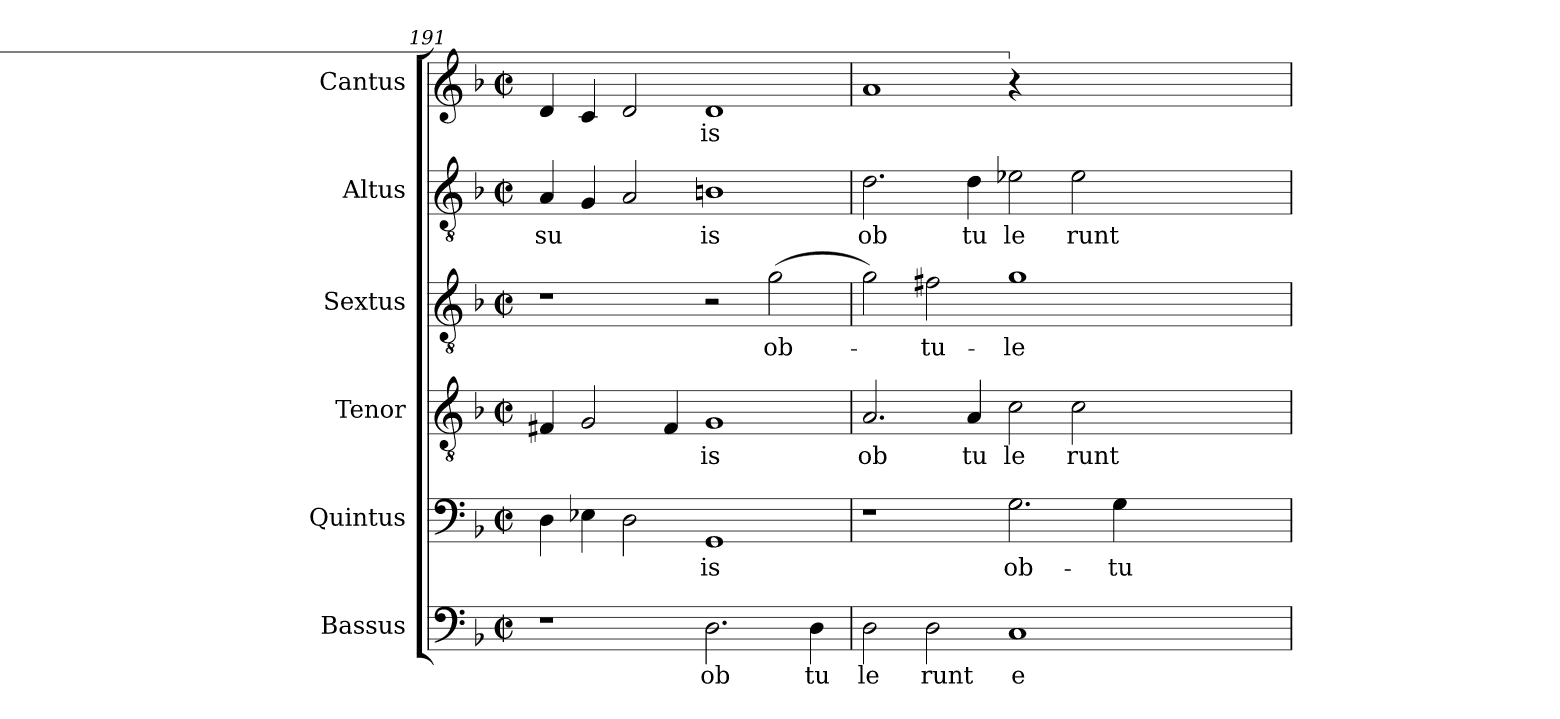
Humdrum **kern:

**kern	**text	**kern	**text	**kern	**text	**kern	**text	**kern	**text	**kern	**text
*part6	*part6	*part5	*part5	*part4	*part4	*part3	*part3	*part2	*part2	*part1	*part1
*staff6	*staff6	*staff5	*staff5	*staff4	*staff4	*staff3	*staff3	*staff2	*staff2	*staff1	*staff1
*I"Bassus	*	*I"Quintus	*	*I"Tenor	*	*I"Sextus	*	*I"Altus	*	*I"Cantus	*
*I'Bassus	*	*I'Quintus	*	*I'Tenor	*	*I'Sextus	*	*I'Altus	*	*I'Cantus	*
*clefF4	*	*clefF4	*	*clefGv2	*	*clefGv2	*	*clefGv2	*	*clefG2	*
*k[b-]	*	*k[b-]	*	*k[b-]	*	*k[b-]	*	*k[b-]	*	*k[b-]	*
*F:	*	*F:	*	*F:	*	*F:	*	*F:	*	*F:	*
*M2/2	*	*M2/2	*	*M2/2	*	*M2/2	*	*M2/2	*	*M2/2	*
*met(c|)	*	*met(c|)	*	*met(c|)	*	*met(c|)	*	*met(c|)	*	*met(c|)	*
=191	=191	=191	=191	=191	=191	=191	=191	=191	=191	=191	=191
!	!	!	!	!	!	!	!	!	!LO:LY:b:cj	!	!
1r	.	4D\	.	4F#X/	.	1r	.	4A/	su	4d/	.
.	.	4E-X\	.	2G/	.	.	.	4G/	.	4c/	.
.	.	2D\	.	.	.	.	.	2A/	.	2d/	.
.	.	.	.	4F#/	.	.	.	.	.	.	.
!	!LO:LY:b:cj	!	!LO:LY:b:cj	!	!LO:LY:b:cj	!	!	!	!LO:LY:b:cj	!	!LO:LY:b:cj
2.D\	ob	1GG	-is	1G	is	2r	.	1Bn	is	1d	-is
!	!	!	!	!	!	!	!LO:LY:b:cj	!	!	!	!
.	.	.	.	.	.	(>2g\	ob-	.	.	.	.
!	!LO:LY:b:cj	!	!	!	!	!	!	!	!	!	!
4D\	tu	.	.	.	.	.	.	.	.	.	.
=192	=192	=192	=192	=192	=192	=192	=192	=192	=192	=192	=192
!	!LO:LY:b:cj	!	!	!	!LO:LY:b:cj	!	!	!	!LO:LY:b:cj	!	!
2D\	le	1r	.	2.A/	ob	2g\)	.	2.d\	ob	1a	.
!	!LO:LY:b:cj	!	!	!	!	!	!LO:LY:b:cj	!	!	!	!
2D\	runt	.	.	.	.	2f#X\	-tu-	.	.	.	.
!	!	!	!	!	!LO:LY:b:cj	!	!	!	!LO:LY:b:cj	!	!
.	.	.	.	4A/	tu	.	.	4d\	tu	.	.
!	!LO:LY:b:rj	!	!LO:LY:b:cj	!	!LO:LY:b:cj	!	!LO:LY:b:cj	!	!LO:LY:b:cj	!LO:N:vis=1	!
1C	e	2.G\	ob-	2c\	le	1g	-le-	2e-X\	le	4%9r	.
!	!	!	!	!	!LO:LY:b:cj	!	!	!	!LO:LY:b:cj	!	!
.	.	.	.	2c\	runt	.	.	2e-\	runt	.	.
!	!	!	!LO:LY:b:cj	!	!	!	!	!	!	!	!
.	.	4G\	-tu-	.	.	.	.	.	.	.	.
1ryy	.	1ryy	.	1ryy	.	1ryy	.	1ryy	.	.	.
4ryy	.	4ryy	.	4ryy	.	4ryy	.	4ryy	.	.	.
=	=	=	=	=	=	=	=	=	=	=	=
*-	*-	*-	*-	*-	*-	*-	*-	*-	*-	*-	*-
